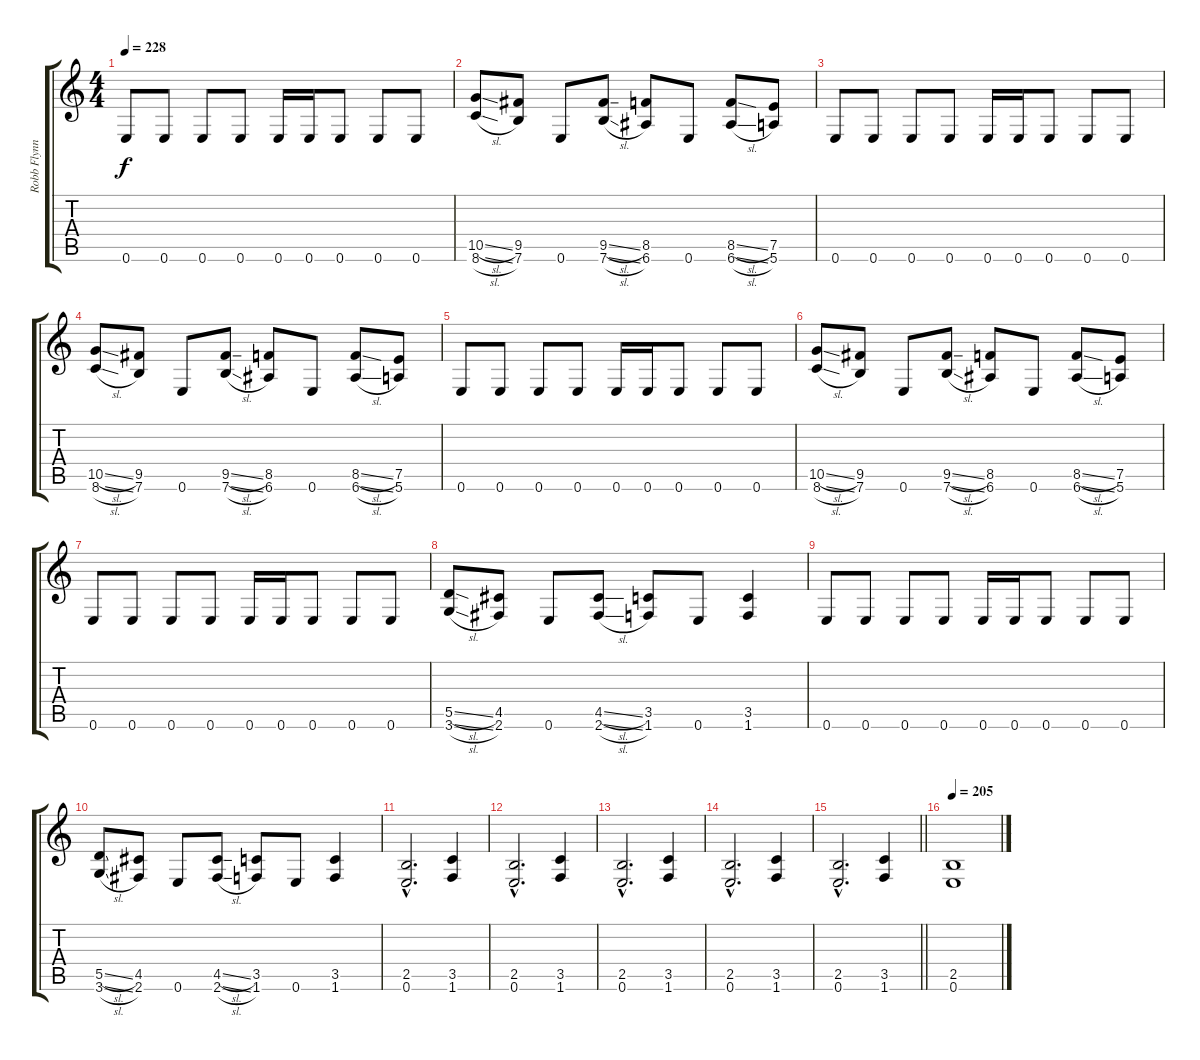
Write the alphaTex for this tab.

\track ("Robb Flynn" "Robb Flynn") {instrument distortionguitar}
\staff {score tabs}
\tuning (E4 B3 G3 D3 A2 E2) {hide}
\ts (4 4)
\tempo 228
\clef g2
\ks c
0.6.8{dy f} 0.6.8 0.6.8 0.6.8 0.6.16 0.6.16 0.6.8 0.6.8 0.6.8 |
(10.5{sl} 8.6{sl}).8 (9.5 7.6).8 0.6.8 (9.5{sl} 7.6{sl}).8 (8.5 6.6).8 0.6.8 (8.5{sl} 6.6{sl}).8 (7.5 5.6).8 |
0.6.8 0.6.8 0.6.8 0.6.8 0.6.16 0.6.16 0.6.8 0.6.8 0.6.8 |
(10.5{sl} 8.6{sl}).8 (9.5 7.6).8 0.6.8 (9.5{sl} 7.6{sl}).8 (8.5 6.6).8 0.6.8 (8.5{sl} 6.6{sl}).8 (7.5 5.6).8 |
0.6.8 0.6.8 0.6.8 0.6.8 0.6.16 0.6.16 0.6.8 0.6.8 0.6.8 |
(10.5{sl} 8.6{sl}).8 (9.5 7.6).8 0.6.8 (9.5{sl} 7.6{sl}).8 (8.5 6.6).8 0.6.8 (8.5{sl} 6.6{sl}).8 (7.5 5.6).8 |
0.6.8 0.6.8 0.6.8 0.6.8 0.6.16 0.6.16 0.6.8 0.6.8 0.6.8 |
(5.5{sl} 3.6{sl}).8 (4.5 2.6).8 0.6.8 (4.5{sl} 2.6{sl}).8 (3.5 1.6).8 0.6.8 (3.5 1.6).4 |
0.6.8 0.6.8 0.6.8 0.6.8 0.6.16 0.6.16 0.6.8 0.6.8 0.6.8 |
(5.5{sl} 3.6{sl}).8 (4.5 2.6).8 0.6.8 (4.5{sl} 2.6{sl}).8 (3.5 1.6).8 0.6.8 (3.5 1.6).4 |
(2.5{hac} 0.6{hac}).2{d} (3.5 1.6).4 |
(2.5{hac} 0.6{hac}).2{d} (3.5 1.6).4 |
(2.5{hac} 0.6{hac}).2{d} (3.5 1.6).4 |
(2.5{hac} 0.6{hac}).2{d} (3.5 1.6).4 |
\barLineRight lightlight
(2.5{hac} 0.6{hac}).2{d} (3.5 1.6).4 |
\tempo 205
(2.5 0.6).1
